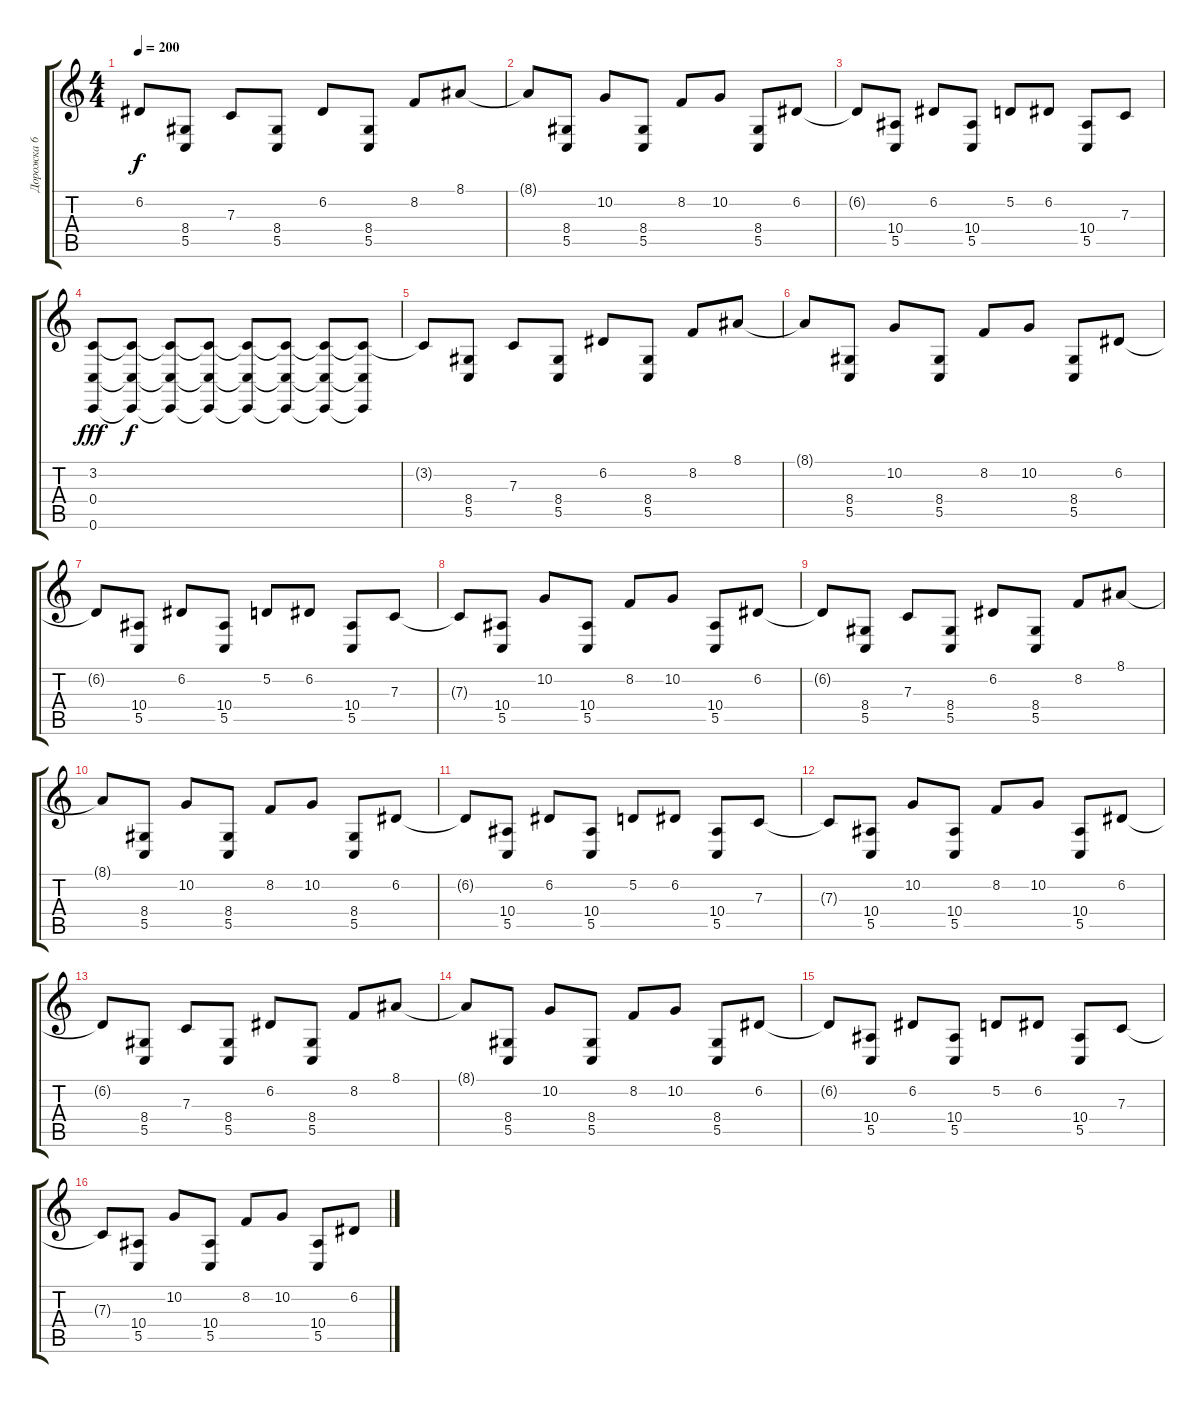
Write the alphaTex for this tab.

\track ("Дорожка 6" "Дорожка 6") {instrument lead1square}
\staff {score tabs}
\tuning (D4 A3 F3 C3 G2 C2) {hide}
\ts (4 4)
\tempo 200
\clef g2
\ks c
6.2{t}.8{dy f} (8.4 5.5).8 7.3.8 (8.4 5.5).8 6.2.8 (8.4 5.5).8 8.2.8 8.1.8 |
8.1{t}.8 (8.4 5.5).8 10.2.8 (8.4 5.5).8 8.2.8 10.2.8 (8.4 5.5).8 6.2.8 |
6.2{t}.8 (10.4 5.5).8 6.2.8 (10.4 5.5).8 5.2.8 6.2.8 (10.4 5.5).8 7.3.8 |
(3.2 0.4 0.6).8{dy fff instrument reversecymbal} (3.2{t} 0.4{t} 0.6{t}).8{dy f} (3.2{t} 0.4{t} 0.6{t}).8 (3.2{t} 0.4{t} 0.6{t}).8 (3.2{t} 0.4{t} 0.6{t}).8 (3.2{t} 0.4{t} 0.6{t}).8 (3.2{t} 0.4{t} 0.6{t}).8 (3.2{t} 0.4{t} 0.6{t}).8 |
3.2{t}.8{instrument lead1square} (8.4 5.5).8 7.3.8 (8.4 5.5).8 6.2.8 (8.4 5.5).8 8.2.8 8.1.8 |
8.1{t}.8 (8.4 5.5).8 10.2.8 (8.4 5.5).8 8.2.8 10.2.8 (8.4 5.5).8 6.2.8 |
6.2{t}.8 (10.4 5.5).8 6.2.8 (10.4 5.5).8 5.2.8 6.2.8 (10.4 5.5).8 7.3.8 |
7.3{t}.8 (10.4 5.5).8 10.2.8 (10.4 5.5).8 8.2.8 10.2.8 (10.4 5.5).8 6.2.8 |
6.2{t}.8 (8.4 5.5).8 7.3.8 (8.4 5.5).8 6.2.8 (8.4 5.5).8 8.2.8 8.1.8 |
8.1{t}.8 (8.4 5.5).8 10.2.8 (8.4 5.5).8 8.2.8 10.2.8 (8.4 5.5).8 6.2.8 |
6.2{t}.8 (10.4 5.5).8 6.2.8 (10.4 5.5).8 5.2.8 6.2.8 (10.4 5.5).8 7.3.8 |
7.3{t}.8 (10.4 5.5).8 10.2.8 (10.4 5.5).8 8.2.8 10.2.8 (10.4 5.5).8 6.2.8 |
6.2{t}.8 (8.4 5.5).8 7.3.8 (8.4 5.5).8 6.2.8 (8.4 5.5).8 8.2.8 8.1.8 |
8.1{t}.8 (8.4 5.5).8 10.2.8 (8.4 5.5).8 8.2.8 10.2.8 (8.4 5.5).8 6.2.8 |
6.2{t}.8 (10.4 5.5).8 6.2.8 (10.4 5.5).8 5.2.8 6.2.8 (10.4 5.5).8 7.3.8 |
7.3{t}.8 (10.4 5.5).8 10.2.8 (10.4 5.5).8 8.2.8 10.2.8 (10.4 5.5).8 6.2.8
